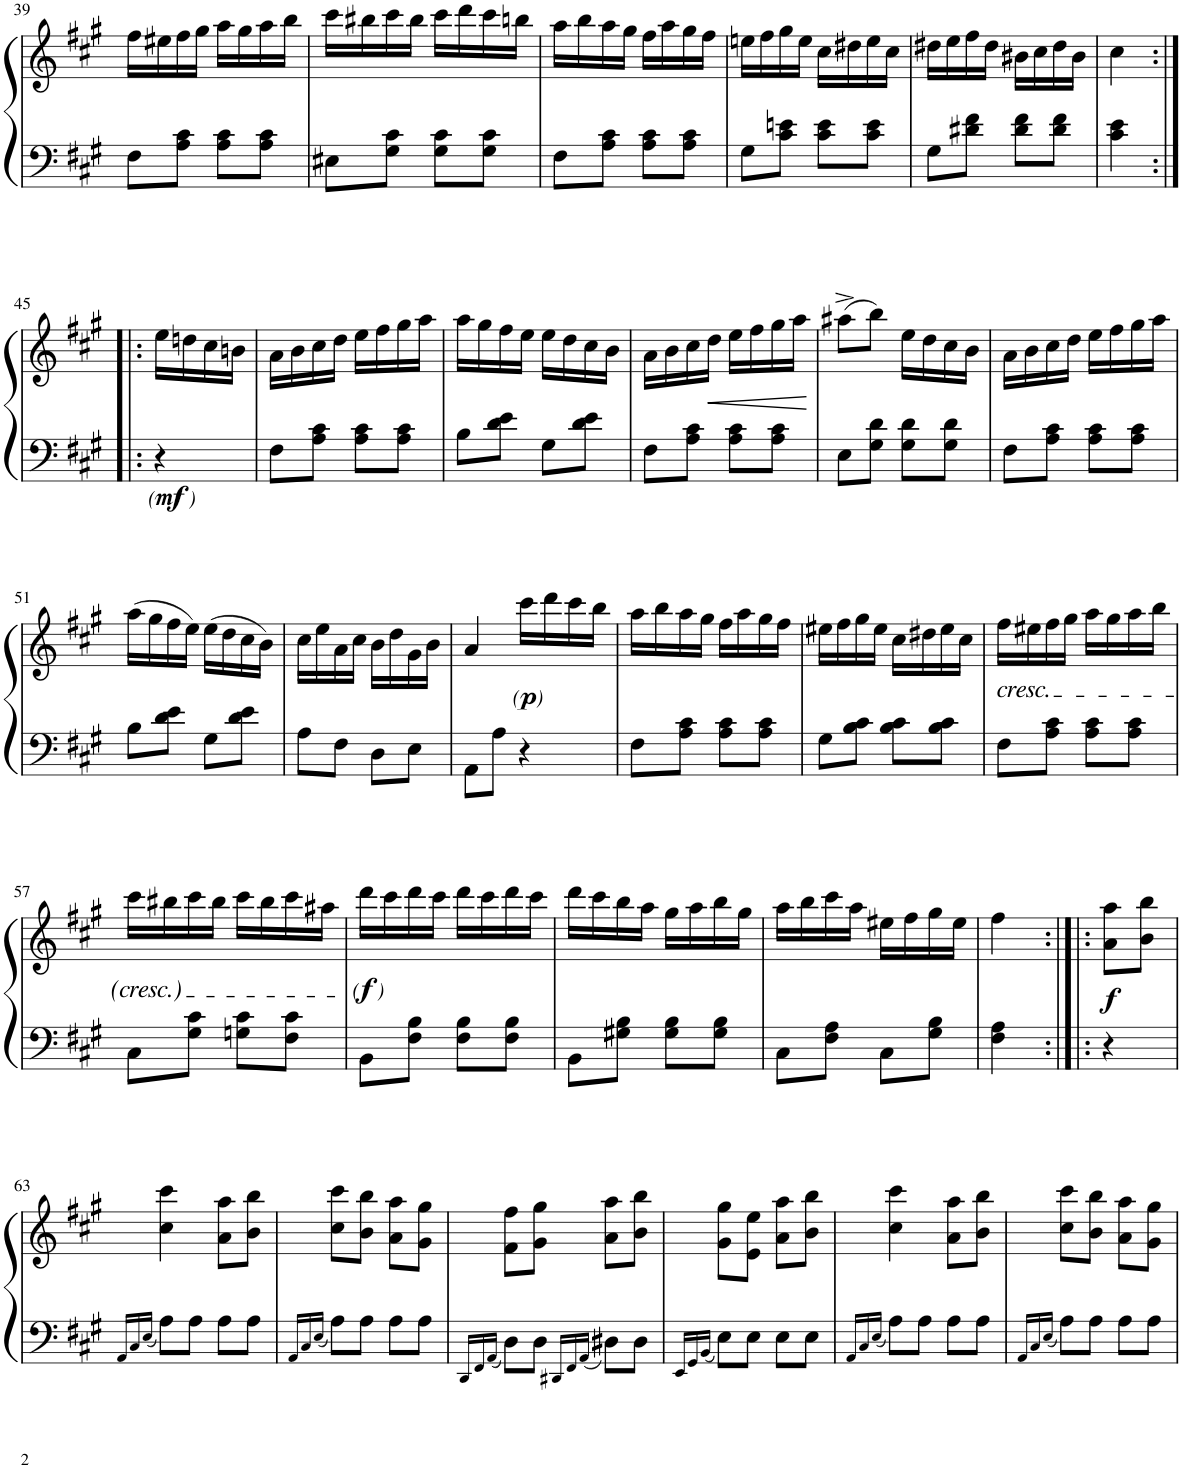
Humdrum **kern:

**kern	**kern	**dynam
*part1	*part1	*part1
*staff2	*staff1	*staff1/2
*I"Piano	*	*
*I'Pno.	*	*
!!LO:PB:g=z
*clefF4	*clefG2	*
*k[f#c#g#]	*k[f#c#g#]	*
*M2/4	*M2/4	*
=39	=39	=39
8F#\L	16ff#\LL	.
.	16ee#X\	.
8A\ 8c#\J	16ff#\	.
.	16gg#\JJ	.
8A\ 8c#\L	16aa\LL	.
.	16gg#\	.
8A\ 8c#\J	16aa\	.
.	16bb\JJ	.
=40	=40	=40
8E#X\L	16ccc#\LL	.
.	16bb#X\	.
8G#\ 8c#\J	16ccc#\	.
.	16bb#\JJ	.
8G#\ 8c#\L	16ccc#\LL	.
.	16ddd\	.
8G#\ 8c#\J	16ccc#\	.
.	16bbn\JJ	.
=41	=41	=41
8F#\L	16aa\LL	.
.	16bb\	.
8A\ 8c#\J	16aa\	.
.	16gg#\JJ	.
8A\ 8c#\L	16ff#\LL	.
.	16aa\	.
8A\ 8c#\J	16gg#\	.
.	16ff#\JJ	.
=42	=42	=42
8G#\L	16een\LL	.
.	16ff#\	.
8c#\ 8en\J	16gg#\	.
.	16ee\JJ	.
8c#\ 8e\L	16cc#\LL	.
.	16dd#X\	.
8c#\ 8e\J	16ee\	.
.	16cc#\JJ	.
=43	=43	=43
8G#\L	16dd#X\LL	.
.	16ee\	.
8d#X\ 8f#\J	16ff#\	.
.	16dd#\JJ	.
8d#\ 8f#\L	16b#X\LL	.
.	16cc#\	.
8d#\ 8f#\J	16dd#\	.
.	16b#\JJ	.
=44	=44	=44
4c#\ 4e\	4cc#\	.
!!LO:LB:g=z
=45:|!|:	=45:|!|:	=45:|!|:
!	!	!LO:DY:b=2
!	!	!LO:DY:n=1:b=2
!	!	!LO:DY:n=2:b=2
4r	16ee\LL	other-dynamics mf other-dynamics
.	16ddn\	.
.	16cc#\	.
.	16bn\JJ	.
=46	=46	=46
8F#\L	16a\LL	.
.	16b\	.
8A\ 8c#\J	16cc#\	.
.	16dd\JJ	.
8A\ 8c#\L	16ee\LL	.
.	16ff#\	.
8A\ 8c#\J	16gg#\	.
.	16aa\JJ	.
=47	=47	=47
8B\L	16aa\LL	.
.	16gg#\	.
8d\ 8e\J	16ff#\	.
.	16ee\JJ	.
8G#\L	16ee\LL	.
.	16dd\	.
8d\ 8e\J	16cc#\	.
.	16b\JJ	.
=48	=48	=48
8F#\L	16a\LL	.
.	16b\	.
8A\ 8c#\J	16cc#\	.
!	!	!LO:HP:b
.	16dd\JJ	<
8A\ 8c#\L	16ee\LL	.
.	16ff#\	.
8A\ 8c#\J	16gg#\	.
.	16aa\JJ	.
.	.	[
=49	=49	=49
8E\L	(8aa#X^\L	.
8G#\ 8d\J	8bb\J)	.
8G#\ 8d\L	16ee\LL	.
.	16dd\	.
8G#\ 8d\J	16cc#\	.
.	16b\JJ	.
=50	=50	=50
8F#\L	16a\LL	.
.	16b\	.
8A\ 8c#\J	16cc#\	.
.	16dd\JJ	.
8A\ 8c#\L	16ee\LL	.
.	16ff#\	.
8A\ 8c#\J	16gg#\	.
.	16aa\JJ	.
!!LO:LB:g=z
=51	=51	=51
8B\L	(16aa\LL	.
.	16gg#\	.
8d\ 8e\J	16ff#\	.
.	16ee\JJ)	.
8G#\L	(16ee\LL	.
.	16dd\	.
8d\ 8e\J	16cc#\	.
.	16b\JJ)	.
=52	=52	=52
8A\L	16cc#\LL	.
.	16ee\	.
8F#\J	16a\	.
.	16cc#\JJ	.
8D\L	16b\LL	.
.	16dd\	.
8E\J	16g#\	.
.	16b\JJ	.
=53	=53	=53
8AA\L	4a/	.
8A\J	.	.
!	!	!LO:DY:b
!	!	!LO:DY:n=1:b
!	!	!LO:DY:n=2:b
4r	16ccc#\LL	other-dynamics p other-dynamics
.	16ddd\	.
.	16ccc#\	.
.	16bb\JJ	.
=54	=54	=54
8F#\L	16aa\LL	.
.	16bb\	.
8A\ 8c#\J	16aa\	.
.	16gg#\JJ	.
8A\ 8c#\L	16ff#\LL	.
.	16aa\	.
8A\ 8c#\J	16gg#\	.
.	16ff#\JJ	.
=55	=55	=55
8G#\L	16ee#X\LL	.
.	16ff#\	.
8B\ 8c#\J	16gg#\	.
.	16ee#\JJ	.
8B\ 8c#\L	16cc#\LL	.
.	16dd#X\	.
8B\ 8c#\J	16ee#\	.
.	16cc#\JJ	.
=56	=56	=56
!	!LO:TX:b:i:t=cresc.	!
8F#\L	16ff#\LL	.
.	16ee#X\	.
8A\ 8c#\J	16ff#\	.
.	16gg#\JJ	.
8A\ 8c#\L	16aa\LL	.
.	16gg#\	.
8A\ 8c#\J	16aa\	.
.	16bb\JJ	.
!!LO:LB:g=z
=57	=57	=57
8C#\L	16ccc#\LL	.
.	16bb#X\	.
8G#\ 8c#\J	16ccc#\	.
.	16bb#\JJ	.
8Gn\ 8c#\L	16ccc#\LL	.
.	16bb#\	.
8F#\ 8c#\J	16ccc#\	.
.	16aa#X\JJ	.
=58	=58	=58
!	!	!LO:DY:b
!	!	!LO:DY:n=1:b
!	!	!LO:DY:n=2:b
8BB\L	16ddd\LL	other-dynamics f other-dynamics
.	16ccc#\	.
8F#\ 8B\J	16ddd\	.
.	16ccc#\JJ	.
8F#\ 8B\L	16ddd\LL	.
.	16ccc#\	.
8F#\ 8B\J	16ddd\	.
.	16ccc#\JJ	.
=59	=59	=59
8BB\L	16ddd\LL	.
.	16ccc#\	.
8G#X\ 8B\J	16bb\	.
.	16aa\JJ	.
8G#\ 8B\L	16gg#\LL	.
.	16aa\	.
8G#\ 8B\J	16bb\	.
.	16gg#\JJ	.
=60	=60	=60
8C#\L	16aa\LL	.
.	16bb\	.
8F#\ 8A\J	16ccc#\	.
.	16aa\JJ	.
8C#\L	16ee#X\LL	.
.	16ff#\	.
8G#\ 8B\J	16gg#\	.
.	16ee#\JJ	.
=61	=61	=61
4F#\ 4A\	4ff#\	.
=62:|!|:	=62:|!|:	=62:|!|:
!	!	!LO:DY:b
4r	8a\ 8aa\L	f
.	8b\ 8bb\J	.
!!LO:LB:g=z
=63	=63	=63
16qAA/LL	.	.
16qC#/	.	.
16qE/JJ	.	.
8A\L	4cc#\ 4ccc#\	.
8A\J	.	.
8A\L	8a\ 8aa\L	.
8A\J	8b\ 8bb\J	.
=64	=64	=64
16qAA/LL	.	.
16qC#/	.	.
16qE/JJ	.	.
8A\L	8cc#\ 8ccc#\L	.
8A\J	8b\ 8bb\J	.
8A\L	8a\ 8aa\L	.
8A\J	8g#\ 8gg#\J	.
=65	=65	=65
16qDD/LL	.	.
16qFF#/	.	.
16qAA/JJ	.	.
8D\L	8f#\ 8ff#\L	.
8D\J	8g#\ 8gg#\J	.
16qDD#X/LL	.	.
16qFF#/	.	.
16qAA/JJ	.	.
8D#X\L	8a\ 8aa\L	.
8D#\J	8b\ 8bb\J	.
=66	=66	=66
16qEE/LL	.	.
16qGG#/	.	.
16qBB/JJ	.	.
8E\L	8g#\ 8gg#\L	.
8E\J	8e\ 8ee\J	.
8E\L	8a\ 8aa\L	.
8E\J	8b\ 8bb\J	.
=67	=67	=67
16qAA/LL	.	.
16qC#/	.	.
16qE/JJ	.	.
8A\L	4cc#\ 4ccc#\	.
8A\J	.	.
8A\L	8a\ 8aa\L	.
8A\J	8b\ 8bb\J	.
=68	=68	=68
16qAA/LL	.	.
16qC#/	.	.
16qE/JJ	.	.
8A\L	8cc#\ 8ccc#\L	.
8A\J	8b\ 8bb\J	.
8A\L	8a\ 8aa\L	.
8A\J	8g#\ 8gg#\J	.
=	=	=
*-	*-	*-
